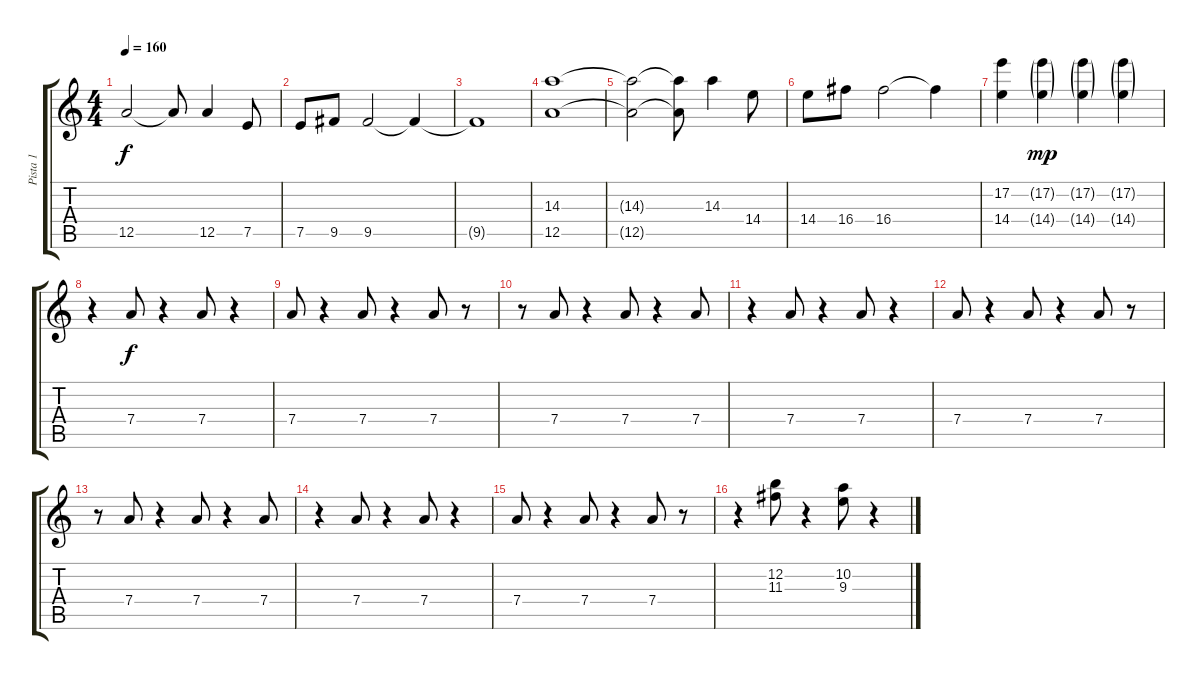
\track ("Pista 1" "Pista 1") {instrument distortionguitar}
\staff {score tabs}
\tuning (E4 B3 G3 D3 A2 E2) {hide}
\ts (4 4)
\tempo 160
\clef g2
\ks c
12.5{t}.2{dy f} 12.5{t}.8 12.5.4 7.5.8 |
7.5.8 9.5.8 9.5.2 9.5{t}.4 |
9.5{t}.1 |
(14.3 12.5).1 |
(14.3{t} 12.5{t}).2 (14.3{t} 12.5{t}).8 14.3.4 14.4.8 |
14.4.8 16.4.8 16.4.2 16.4{t}.4 |
(17.2 14.4).4 (17.2{g} 14.4{g}).4{dy mp} (17.2{g} 14.4{g}).4 (17.2{g} 14.4{g}).4 |
r.4 7.4.8{dy f} r.4 7.4.8 r.4 |
7.4.8 r.4 7.4.8 r.4 7.4.8 r.8 |
r.8 7.4.8 r.4 7.4.8 r.4 7.4.8 |
r.4 7.4.8 r.4 7.4.8 r.4 |
7.4.8 r.4 7.4.8 r.4 7.4.8 r.8 |
r.8 7.4.8 r.4 7.4.8 r.4 7.4.8 |
r.4 7.4.8 r.4 7.4.8 r.4 |
7.4.8 r.4 7.4.8 r.4 7.4.8 r.8 |
r.4 (12.2 11.3).8 r.4 (10.2 9.3).8 r.4
